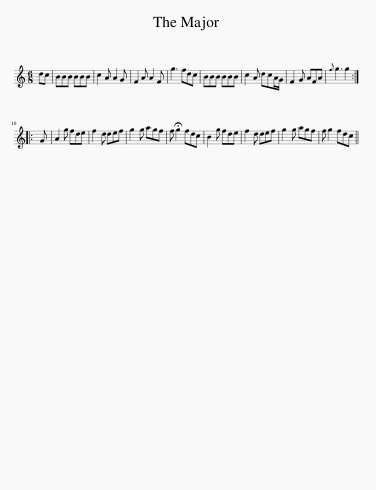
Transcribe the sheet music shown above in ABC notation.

X:1
L:1/8
M:6/8
I:linebreak $
K:C
V:1 treble
V:1
 dc | BBB BBB | c2 A A2 G | F2 A A2 F | g3 fdc | %5
 BBB BBB | c2 A dcA/G/ | F2 G AFA |{f} g3 g2 ::$ G | %10
 A2 g fde | f2 d def | g2 g agf | f !fermata!g2 fdc | B2 g fde | %15
 f2 d def | g2 g agf | f g2 fdc || %18
